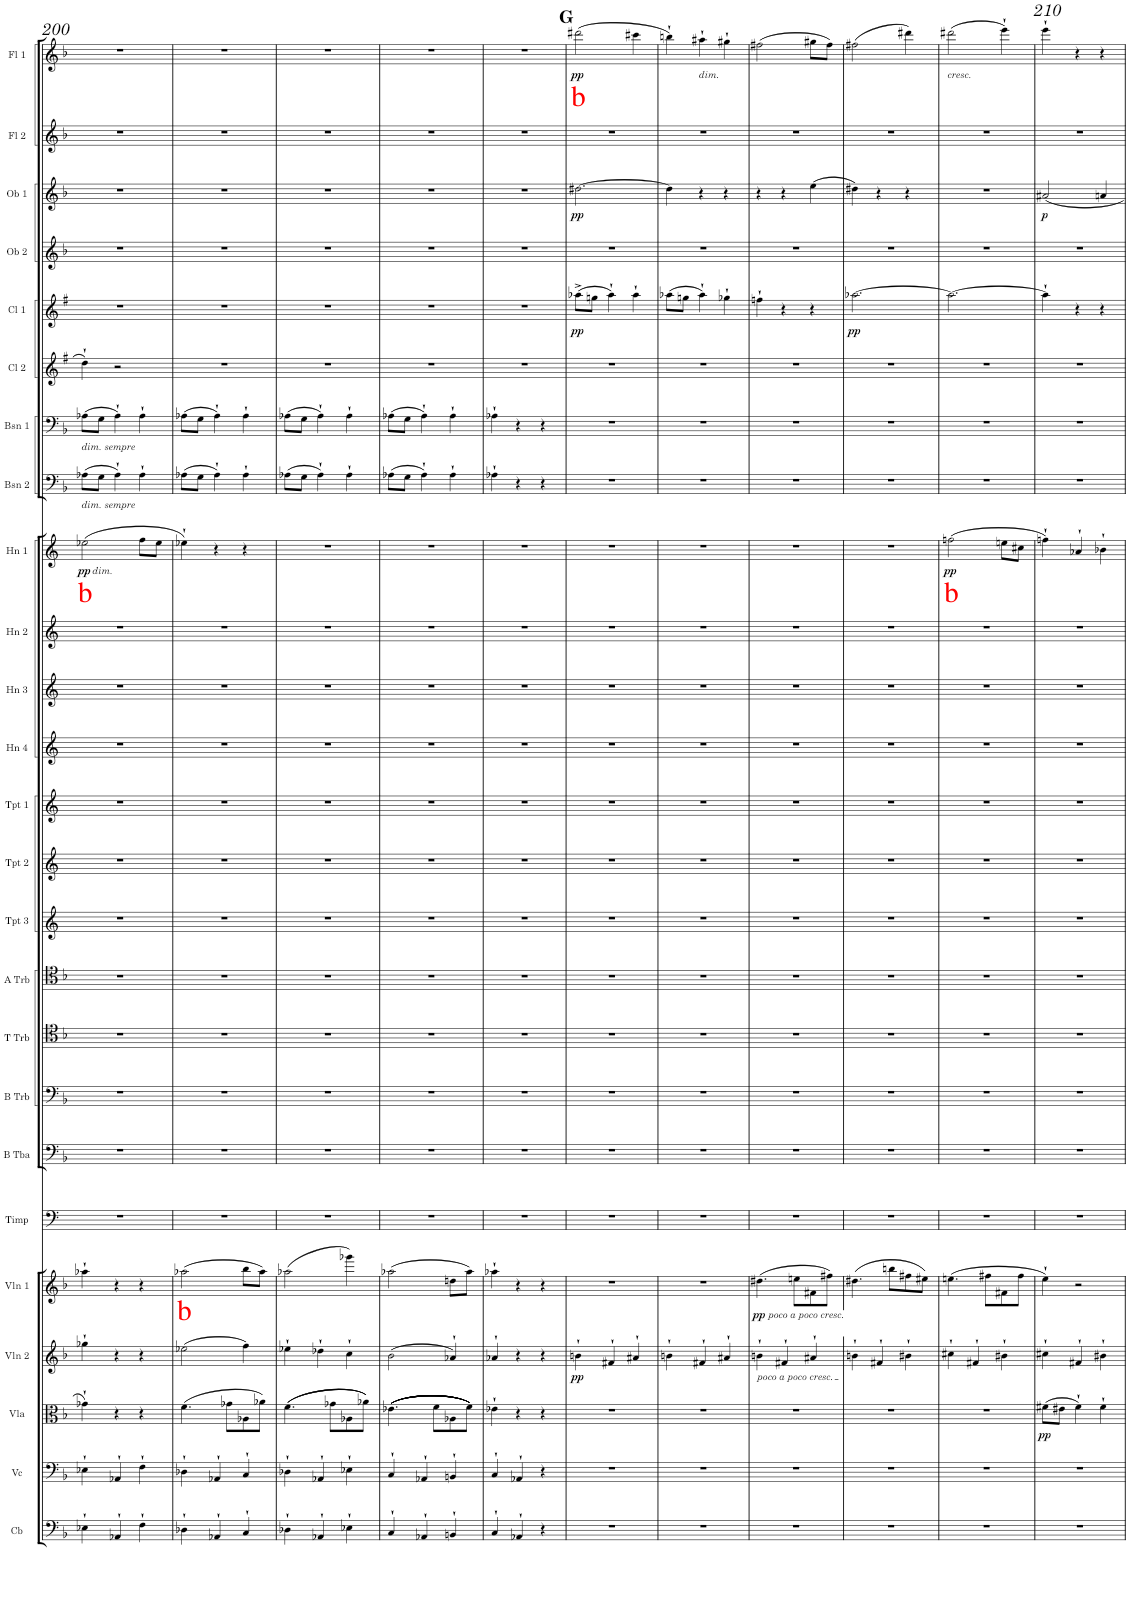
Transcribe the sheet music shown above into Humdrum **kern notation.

**kern	**kern	**kern	**dynam	**kern	**dynam	**kern	**text	**dynam	**kern	**kern	**kern	**kern	**kern	**kern	**kern	**kern	**kern	**kern	**kern	**kern	**text	**dynam	**kern	**kern	**kern	**kern	**dynam	**kern	**kern	**dynam	**kern	**kern	**text	**dynam
*part25	*part24	*part23	*part23	*part22	*part22	*part21	*part21	*part21	*part20	*part19	*part18	*part17	*part16	*part15	*part14	*part13	*part12	*part11	*part10	*part9	*part9	*part9	*part8	*part7	*part6	*part5	*part5	*part4	*part3	*part3	*part2	*part1	*part1	*part1
*staff25	*staff24	*staff23	*staff23	*staff22	*staff22	*staff21	*staff21	*staff21	*staff20	*staff19	*staff18	*staff17	*staff16	*staff15	*staff14	*staff13	*staff12	*staff11	*staff10	*staff9	*staff9	*staff9	*staff8	*staff7	*staff6	*staff5	*staff5	*staff4	*staff3	*staff3	*staff2	*staff1	*staff1	*staff1
*I"Contrabass	*I"Violoncello	*I"Viola	*	*I"Violin 2	*	*I"Violin 1	*	*	*I"Timpani	*I"Bass Tuba	*I"Bass Trombone	*I"Tenor Trombone	*I"Alto Trombone	*I"F Trumpet 3	*I"F Trumpet 2	*I"F Trumpet 1	*I"F Horn 4	*I"F Horn 3	*I"F Horn 2	*I"F Horn 1	*	*	*I"Bassoon 2	*I"Bassoon 1	*I"Bb Clarinet 2	*I"Bb Clarinet 1	*	*I"Oboe 2	*I"Oboe 1	*	*I"Flute 2	*I"Flute 1	*	*
*I'Cb	*I'Vc	*I'Vla	*	*I'Vln 2	*	*I'Vln 1	*	*	*I'Timp	*I'B Tba	*I'B Trb	*I'T Trb	*I'A Trb	*I'Tpt 3	*I'Tpt 2	*I'Tpt 1	*I'Hn 4	*I'Hn 3	*I'Hn 2	*I'Hn 1	*	*	*I'Bsn 2	*I'Bsn 1	*I'Cl 2	*I'Cl 1	*	*I'Ob 2	*I'Ob 1	*	*I'Fl 2	*I'Fl 1	*	*
!!LO:PB:g=z
*clefF4	*clefF4	*clefC3	*	*clefG2	*	*clefG2	*	*	*clefF4	*clefF4	*clefF4	*clefC4	*clefC4	*clefG2	*clefG2	*clefG2	*clefG2	*clefG2	*clefG2	*clefG2	*	*	*clefF4	*clefF4	*clefG2	*clefG2	*	*clefG2	*clefG2	*	*clefG2	*clefG2	*	*
*Trd7c12	*	*	*	*	*	*	*	*	*	*	*	*	*	*Trd-3c-5	*Trd-3c-5	*Trd-3c-5	*Trd4c7	*Trd4c7	*Trd4c7	*Trd4c7	*	*	*	*	*Trd1c2	*Trd1c2	*	*	*	*	*	*	*	*
*k[b-]	*k[b-]	*k[b-]	*	*k[b-]	*	*k[b-]	*	*	*k[]	*k[b-]	*k[b-]	*k[b-]	*k[b-]	*k[]	*k[]	*k[]	*k[]	*k[]	*k[]	*k[]	*	*	*k[b-]	*k[b-]	*k[f#]	*k[f#]	*	*k[b-]	*k[b-]	*	*k[b-]	*k[b-]	*	*
*M3/4	*M3/4	*M3/4	*	*M3/4	*	*M3/4	*	*	*M3/4	*M3/4	*M3/4	*M3/4	*M3/4	*M3/4	*M3/4	*M3/4	*M3/4	*M3/4	*M3/4	*M3/4	*	*	*M3/4	*M3/4	*M3/4	*M3/4	*	*M3/4	*M3/4	*	*M3/4	*M3/4	*	*
=200	=200	=200	=200	=200	=200	=200	=200	=200	=200	=200	=200	=200	=200	=200	=200	=200	=200	=200	=200	=200	=200	=200	=200	=200	=200	=200	=200	=200	=200	=200	=200	=200	=200	=200
!	!	!	!	!	!	!	!	!	!	!	!	!	!	!	!	!	!	!	!	!	!	!	!	!LO:TX:b:i:t=dim. sempre	!	!	!	!	!	!	!	!	!	!
!	!	!	!	!	!	!	!	!	!	!	!	!	!	!	!	!	!	!	!	!	!	!	!LO:TX:b:i:t=dim. sempre	!	!	!	!	!	!	!	!	!	!	!
!	!	!	!	!	!	!	!	!	!	!	!	!	!	!	!	!	!	!	!	!LO:TX:b:i:t=dim.	!	!	!	!	!	!	!	!	!	!	!	!	!	!
!	!	!	!	!	!	!	!	!	!	!	!	!	!	!	!	!	!	!	!	!	!LO:LY:b:color=#FF0000	!LO:DY:b	!	!	!	!	!	!	!	!	!	!	!	!
4E-X`\	4E-X`\	4g-X`\	.	4gg-X`\	.	4aa-X`\	.	.	2.r	2.r	2.r	2.r	2.r	2.r	2.r	2.r	2.r	2.r	2.r	(2ee-X\	b	pp	(8A-X\L	(8A-X\L	4dd`\	2.r	.	2.r	2.r	.	2.r	2.r	.	.
.	.	.	.	.	.	.	.	.	.	.	.	.	.	.	.	.	.	.	.	.	.	.	8G\J	8G\J	.	.	.	.	.	.	.	.	.	.
4AA-X`>/	4AA-X`>/	4r	.	4r	.	4r	.	.	.	.	.	.	.	.	.	.	.	.	.	.	.	.	4A-`\)	4A-`\)	2r	.	.	.	.	.	.	.	.	.
4F`\	4F`\	4r	.	4r	.	4r	.	.	.	.	.	.	.	.	.	.	.	.	.	8ff\L	.	.	4A-`\	4A-`\	.	.	.	.	.	.	.	.	.	.
.	.	.	.	.	.	.	.	.	.	.	.	.	.	.	.	.	.	.	.	8ee-\J	.	.	.	.	.	.	.	.	.	.	.	.	.	.
=201	=201	=201	=201	=201	=201	=201	=201	=201	=201	=201	=201	=201	=201	=201	=201	=201	=201	=201	=201	=201	=201	=201	=201	=201	=201	=201	=201	=201	=201	=201	=201	=201	=201	=201
!	!	!	!	!	!	!	!LO:LY:b:color=#FF0000	!	!	!	!	!	!	!	!	!	!	!	!	!	!	!	!	!	!	!	!	!	!	!	!	!	!	!
4D-X`\	4D-X`\	(4.f\	.	(2ee-X\	.	(2aa-X\	b	.	2.r	2.r	2.r	2.r	2.r	2.r	2.r	2.r	2.r	2.r	2.r	4ee-X`\)	.	.	(8A-X\L	(8A-X\L	2.r	2.r	.	2.r	2.r	.	2.r	2.r	.	.
.	.	.	.	.	.	.	.	.	.	.	.	.	.	.	.	.	.	.	.	.	.	.	8G\J	8G\J	.	.	.	.	.	.	.	.	.	.
4AA-X`>/	4AA-X`>/	.	.	.	.	.	.	.	.	.	.	.	.	.	.	.	.	.	.	4r	.	.	4A-`\)	4A-`\)	.	.	.	.	.	.	.	.	.	.
.	.	8g-X\L	.	.	.	.	.	.	.	.	.	.	.	.	.	.	.	.	.	.	.	.	.	.	.	.	.	.	.	.	.	.	.	.
4C`>/	4C`>/	8A-X\	.	4ff\)	.	8bb-\L	.	.	.	.	.	.	.	.	.	.	.	.	.	4r	.	.	4A-`\	4A-`\	.	.	.	.	.	.	.	.	.	.
.	.	8a-X\J)	.	.	.	8aa-\J)	.	.	.	.	.	.	.	.	.	.	.	.	.	.	.	.	.	.	.	.	.	.	.	.	.	.	.	.
=202	=202	=202	=202	=202	=202	=202	=202	=202	=202	=202	=202	=202	=202	=202	=202	=202	=202	=202	=202	=202	=202	=202	=202	=202	=202	=202	=202	=202	=202	=202	=202	=202	=202	=202
4D-X`\	4D-X`\	((4.f\	.	4ee-X`\	.	(2aa-X\	.	.	2.r	2.r	2.r	2.r	2.r	2.r	2.r	2.r	2.r	2.r	2.r	2.r	.	.	(8A-X\L	(8A-X\L	2.r	2.r	.	2.r	2.r	.	2.r	2.r	.	.
.	.	.	.	.	.	.	.	.	.	.	.	.	.	.	.	.	.	.	.	.	.	.	8G\J	8G\J	.	.	.	.	.	.	.	.	.	.
4AA-X`>/	4AA-X`>/	.	.	4dd-X`\	.	.	.	.	.	.	.	.	.	.	.	.	.	.	.	.	.	.	4A-`\)	4A-`\)	.	.	.	.	.	.	.	.	.	.
.	.	8g-X\L	.	.	.	.	.	.	.	.	.	.	.	.	.	.	.	.	.	.	.	.	.	.	.	.	.	.	.	.	.	.	.	.
4E-X`\	4E-X`\	8A-X\	.	4cc`\	.	4ggg-X\)	.	.	.	.	.	.	.	.	.	.	.	.	.	.	.	.	4A-`\	4A-`\	.	.	.	.	.	.	.	.	.	.
.	.	8a-X\J))	.	.	.	.	.	.	.	.	.	.	.	.	.	.	.	.	.	.	.	.	.	.	.	.	.	.	.	.	.	.	.	.
=203	=203	=203	=203	=203	=203	=203	=203	=203	=203	=203	=203	=203	=203	=203	=203	=203	=203	=203	=203	=203	=203	=203	=203	=203	=203	=203	=203	=203	=203	=203	=203	=203	=203	=203
4C`>/	4C`>/	(((((4.e-X\	.	(2b-\	.	(2aa-X\	.	.	2.r	2.r	2.r	2.r	2.r	2.r	2.r	2.r	2.r	2.r	2.r	2.r	.	.	(8A-X\L	(8A-X\L	2.r	2.r	.	2.r	2.r	.	2.r	2.r	.	.
.	.	.	.	.	.	.	.	.	.	.	.	.	.	.	.	.	.	.	.	.	.	.	8G\J	8G\J	.	.	.	.	.	.	.	.	.	.
4AA-X`>/	4AA-X`>/	.	.	.	.	.	.	.	.	.	.	.	.	.	.	.	.	.	.	.	.	.	4A-`\)	4A-`\)	.	.	.	.	.	.	.	.	.	.
.	.	8f\L	.	.	.	.	.	.	.	.	.	.	.	.	.	.	.	.	.	.	.	.	.	.	.	.	.	.	.	.	.	.	.	.
4BBn`>/	4BBn`>/	8A-X\	.	4a-X`>/)	.	8ddn\L	.	.	.	.	.	.	.	.	.	.	.	.	.	.	.	.	4A-`\	4A-`\	.	.	.	.	.	.	.	.	.	.
.	.	8f\J)))))	.	.	.	8aa-\J)	.	.	.	.	.	.	.	.	.	.	.	.	.	.	.	.	.	.	.	.	.	.	.	.	.	.	.	.
=204	=204	=204	=204	=204	=204	=204	=204	=204	=204	=204	=204	=204	=204	=204	=204	=204	=204	=204	=204	=204	=204	=204	=204	=204	=204	=204	=204	=204	=204	=204	=204	=204	=204	=204
4C`>/	4C`>/	4e-X`\	.	4a-X`>/	.	4aa-X`\	.	.	2.r	2.r	2.r	2.r	2.r	2.r	2.r	2.r	2.r	2.r	2.r	2.r	.	.	4A-X`\	4A-X`\	2.r	2.r	.	2.r	2.r	.	2.r	2.r	.	.
4AA-X`>/	4AA-X`>/	4r	.	4r	.	4r	.	.	.	.	.	.	.	.	.	.	.	.	.	.	.	.	4r	4r	.	.	.	.	.	.	.	.	.	.
4r	4r	4r	.	4r	.	4r	.	.	.	.	.	.	.	.	.	.	.	.	.	.	.	.	4r	4r	.	.	.	.	.	.	.	.	.	.
!!LO:REH:place=s1:a:B:cj:enc=none:fs=18:t=G
=205	=205	=205	=205	=205	=205	=205	=205	=205	=205	=205	=205	=205	=205	=205	=205	=205	=205	=205	=205	=205	=205	=205	=205	=205	=205	=205	=205	=205	=205	=205	=205	=205	=205	=205
!	!	!	!	!	!LO:DY:b	!	!	!	!	!	!	!	!	!	!	!	!	!	!	!	!	!	!	!	!	!	!LO:DY:b	!	!	!LO:DY:b	!	!	!LO:LY:b:color=#FF0000	!LO:DY:b
2.r	2.r	2.r	.	4bn`\	pp	2.r	.	.	2.r	2.r	2.r	2.r	2.r	2.r	2.r	2.r	2.r	2.r	2.r	2.r	.	.	2.r	2.r	2.r	(8aa-X^\L	pp	2.r	[2.dd#X\	pp	2.r	(2ddd#X\	b	pp
.	.	.	.	.	.	.	.	.	.	.	.	.	.	.	.	.	.	.	.	.	.	.	.	.	.	8ggn\J	.	.	.	.	.	.	.	.
.	.	.	.	4f#X`>/	.	.	.	.	.	.	.	.	.	.	.	.	.	.	.	.	.	.	.	.	.	4aa-`\)	.	.	.	.	.	.	.	.
.	.	.	.	4a#X`>/	.	.	.	.	.	.	.	.	.	.	.	.	.	.	.	.	.	.	.	.	.	4aa-`\	.	.	.	.	.	4ccc#X\	.	.
=206	=206	=206	=206	=206	=206	=206	=206	=206	=206	=206	=206	=206	=206	=206	=206	=206	=206	=206	=206	=206	=206	=206	=206	=206	=206	=206	=206	=206	=206	=206	=206	=206	=206	=206
2.r	2.r	2.r	.	4bn`\	.	2.r	.	.	2.r	2.r	2.r	2.r	2.r	2.r	2.r	2.r	2.r	2.r	2.r	2.r	.	.	2.r	2.r	2.r	(8aa-X\L	.	2.r	4dd#\]	.	2.r	4bbn`\)	.	.
.	.	.	.	.	.	.	.	.	.	.	.	.	.	.	.	.	.	.	.	.	.	.	.	.	.	8ggn\J	.	.	.	.	.	.	.	.
!	!	!	!	!	!	!	!	!	!	!	!	!	!	!	!	!	!	!	!	!	!	!	!	!	!	!	!	!	!	!	!	!LO:TX:b:i:t=dim.	!	!
.	.	.	.	4f#X`>/	.	.	.	.	.	.	.	.	.	.	.	.	.	.	.	.	.	.	.	.	.	4aa-`\)	.	.	4r	.	.	4aa#X`\	.	.
.	.	.	.	4a#X`>/	.	.	.	.	.	.	.	.	.	.	.	.	.	.	.	.	.	.	.	.	.	4gg-X`\	.	.	4r	.	.	4gg#X`\	.	.
=207	=207	=207	=207	=207	=207	=207	=207	=207	=207	=207	=207	=207	=207	=207	=207	=207	=207	=207	=207	=207	=207	=207	=207	=207	=207	=207	=207	=207	=207	=207	=207	=207	=207	=207
!	!	!	!	!	!	!LO:TX:b:i:t=poco a poco cresc.	!	!	!	!	!	!	!	!	!	!	!	!	!	!	!	!	!	!	!	!	!	!	!	!	!	!	!	!
!	!	!	!	!LO:TX:b:i:t=poco a poco cresc.	!	!	!	!	!	!	!	!	!	!	!	!	!	!	!	!	!	!	!	!	!	!	!	!	!	!	!	!	!	!
!	!	!	!	!	!	!	!	!LO:DY:b	!	!	!	!	!	!	!	!	!	!	!	!	!	!	!	!	!	!	!	!	!	!	!	!	!	!
2.r	2.r	2.r	.	4bn`\	.	(4.dd#X\	.	pp	2.r	2.r	2.r	2.r	2.r	2.r	2.r	2.r	2.r	2.r	2.r	2.r	.	.	2.r	2.r	2.r	4ffn`\	.	2.r	4r	.	2.r	(2ff#X\	.	.
.	.	.	.	4f#X`>/	.	.	.	.	.	.	.	.	.	.	.	.	.	.	.	.	.	.	.	.	.	4r	.	.	4r	.	.	.	.	.
.	.	.	.	.	.	8een\L	.	.	.	.	.	.	.	.	.	.	.	.	.	.	.	.	.	.	.	.	.	.	.	.	.	.	.	.
.	.	.	.	4a#X`>/	.	8f#X\	.	.	.	.	.	.	.	.	.	.	.	.	.	.	.	.	.	.	.	4r	.	.	(4ee\	.	.	8gg#X\L	.	.
.	.	.	.	.	.	8ff#X\J)	.	.	.	.	.	.	.	.	.	.	.	.	.	.	.	.	.	.	.	.	.	.	.	.	.	8ff#\J)	.	.
=208	=208	=208	=208	=208	=208	=208	=208	=208	=208	=208	=208	=208	=208	=208	=208	=208	=208	=208	=208	=208	=208	=208	=208	=208	=208	=208	=208	=208	=208	=208	=208	=208	=208	=208
!	!	!	!	!	!	!	!	!	!	!	!	!	!	!	!	!	!	!	!	!	!	!	!	!	!	!	!LO:DY:b	!	!	!	!	!	!	!
2.r	2.r	2.r	.	4bn`\	.	(4.dd#X\	.	.	2.r	2.r	2.r	2.r	2.r	2.r	2.r	2.r	2.r	2.r	2.r	2.r	.	.	2.r	2.r	2.r	[2.aa-X\	pp	2.r	4dd#X\)	.	2.r	(2ff#X\	.	.
.	.	.	.	4f#X`>/	.	.	.	.	.	.	.	.	.	.	.	.	.	.	.	.	.	.	.	.	.	.	.	.	4r	.	.	.	.	.
.	.	.	.	.	.	8bbn\L	.	.	.	.	.	.	.	.	.	.	.	.	.	.	.	.	.	.	.	.	.	.	.	.	.	.	.	.
.	.	.	.	4b#X`\	.	8ff#X\	.	.	.	.	.	.	.	.	.	.	.	.	.	.	.	.	.	.	.	.	.	.	4r	.	.	4ddd#X\)	.	.
.	.	.	.	.	.	8ee#X\J)	.	.	.	.	.	.	.	.	.	.	.	.	.	.	.	.	.	.	.	.	.	.	.	.	.	.	.	.
=209	=209	=209	=209	=209	=209	=209	=209	=209	=209	=209	=209	=209	=209	=209	=209	=209	=209	=209	=209	=209	=209	=209	=209	=209	=209	=209	=209	=209	=209	=209	=209	=209	=209	=209
!	!	!	!	!	!	!	!	!	!	!	!	!	!	!	!	!	!	!	!	!	!	!	!	!	!	!	!	!	!	!	!	!LO:TX:b:i:t=cresc.	!	!
!	!	!	!	!	!	!	!	!	!	!	!	!	!	!	!	!	!	!	!	!	!LO:LY:b:color=#FF0000	!LO:DY:b	!	!	!	!	!	!	!	!	!	!	!	!
2.r	2.r	2.r	.	4cc#X`\	.	(4.een\	.	.	2.r	2.r	2.r	2.r	2.r	2.r	2.r	2.r	2.r	2.r	2.r	(2ffn\	b	pp	2.r	2.r	2.r	2.aa-\_	.	2.r	2.r	.	2.r	(2ddd#X\	.	.
.	.	.	.	4f#X`>/	.	.	.	.	.	.	.	.	.	.	.	.	.	.	.	.	.	.	.	.	.	.	.	.	.	.	.	.	.	.
.	.	.	.	.	.	8ff#X\L	.	.	.	.	.	.	.	.	.	.	.	.	.	.	.	.	.	.	.	.	.	.	.	.	.	.	.	.
.	.	.	.	4b#X`\	.	8f#X\	.	.	.	.	.	.	.	.	.	.	.	.	.	8een\L	.	.	.	.	.	.	.	.	.	.	.	4eee`\)	.	.
.	.	.	.	.	.	8ff#\J	.	.	.	.	.	.	.	.	.	.	.	.	.	8cc#X\J	.	.	.	.	.	.	.	.	.	.	.	.	.	.
=210	=210	=210	=210	=210	=210	=210	=210	=210	=210	=210	=210	=210	=210	=210	=210	=210	=210	=210	=210	=210	=210	=210	=210	=210	=210	=210	=210	=210	=210	=210	=210	=210	=210	=210
!	!	!	!LO:DY:b	!	!	!	!	!	!	!	!	!	!	!	!	!	!	!	!	!	!	!	!	!	!	!	!	!	!	!LO:DY:b	!	!	!	!
2.r	2.r	(8f#X\L	pp	4cc#X`\	.	4ee`\)	.	.	2.r	2.r	2.r	2.r	2.r	2.r	2.r	2.r	2.r	2.r	2.r	4ffn`\)	.	.	2.r	2.r	2.r	4aa-`\]	.	2.r	2a#X/	p	2.r	4eee`\	.	.
.	.	8e#X\J	.	.	.	.	.	.	.	.	.	.	.	.	.	.	.	.	.	.	.	.	.	.	.	.	.	.	.	.	.	.	.	.
.	.	4f#`\)	.	4f#X`>/	.	2r	.	.	.	.	.	.	.	.	.	.	.	.	.	4a-X`>/	.	.	.	.	.	4r	.	.	.	.	.	4r	.	.
.	.	4f#`\	.	4b#X`\	.	.	.	.	.	.	.	.	.	.	.	.	.	.	.	4b-X`\	.	.	.	.	.	4r	.	.	4an/	.	.	4r	.	.
=	=	=	=	=	=	=	=	=	=	=	=	=	=	=	=	=	=	=	=	=	=	=	=	=	=	=	=	=	=	=	=	=	=	=
*-	*-	*-	*-	*-	*-	*-	*-	*-	*-	*-	*-	*-	*-	*-	*-	*-	*-	*-	*-	*-	*-	*-	*-	*-	*-	*-	*-	*-	*-	*-	*-	*-	*-	*-
